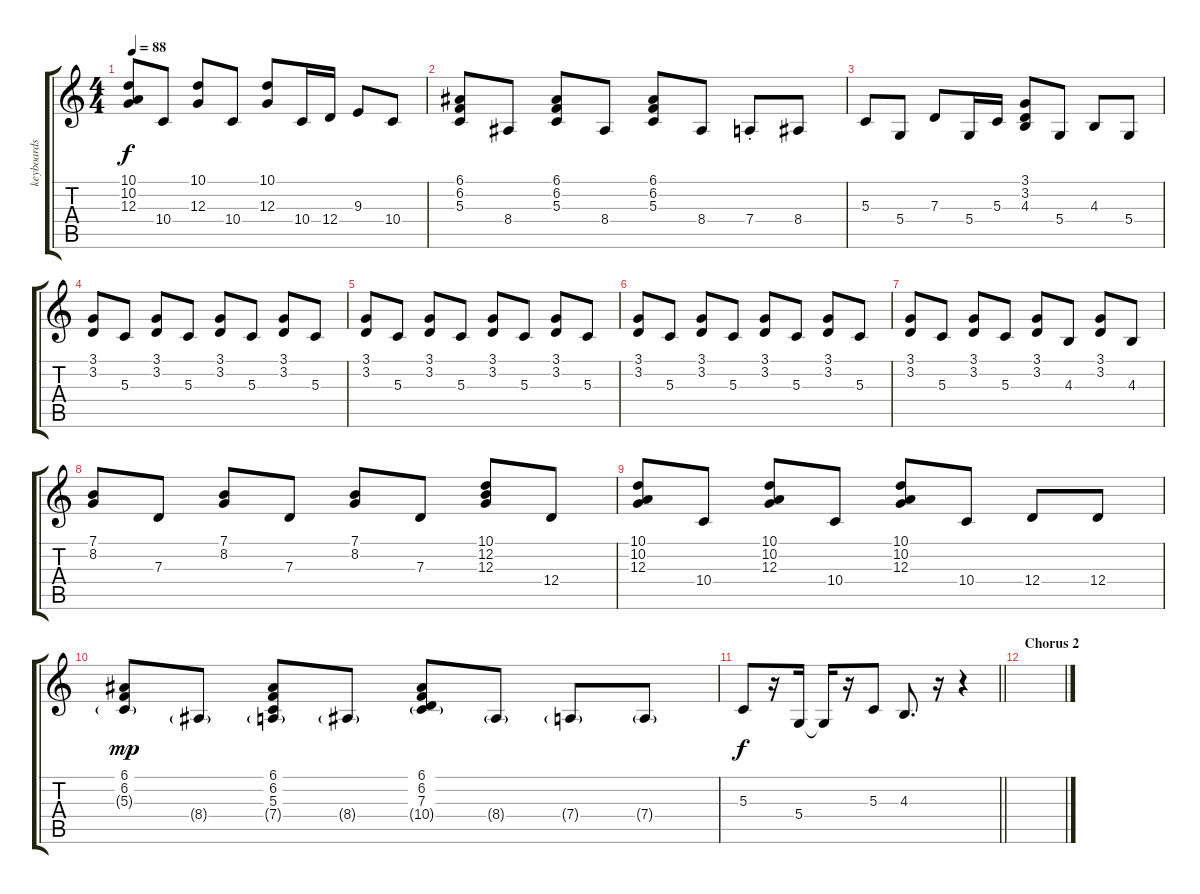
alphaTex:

\track ("keyboards" "keyboards") {instrument pad1newage}
\staff {score tabs}
\tuning (E4 B3 G3 D3 A2 E2) {hide}
\ts (4 4)
\tempo 88
\clef g2
\ks c
(10.1 10.2 12.3).8{dy f} 10.4.8 (10.1 12.3).8 10.4.8 (10.1 12.3).8 10.4.16 12.4.16 9.3.8 10.4.8 |
(6.1 6.2 5.3).8 8.4.8 (6.1 6.2 5.3).8 8.4.8 (6.1 6.2 5.3).8 8.4.8 7.4{st}.8 8.4.8 |
5.3.8 5.4.8 7.3.8 5.4.16 5.3.16 (3.1 3.2 4.3).8 5.4.8 4.3.8 5.4.8 |
(3.1 3.2).8 5.3.8 (3.1 3.2).8 5.3.8 (3.1 3.2).8 5.3.8 (3.1 3.2).8 5.3.8 |
(3.1 3.2).8 5.3.8 (3.1 3.2).8 5.3.8 (3.1 3.2).8 5.3.8 (3.1 3.2).8 5.3.8 |
(3.1 3.2).8 5.3.8 (3.1 3.2).8 5.3.8 (3.1 3.2).8 5.3.8 (3.1 3.2).8 5.3.8 |
(3.1 3.2).8 5.3.8 (3.1 3.2).8 5.3.8 (3.1 3.2).8 4.3.8 (3.1 3.2).8 4.3.8 |
(7.1 8.2).8 7.3.8 (7.1 8.2).8 7.3.8 (7.1 8.2).8 7.3.8 (10.1 12.2 12.3).8 12.4.8 |
(10.1 10.2 12.3).8 10.4.8 (10.1 10.2 12.3).8 10.4.8 (10.1 10.2 12.3).8 10.4.8 12.4.8 12.4.8 |
(6.1 6.2 5.3{g}).8{dy mp} 8.4{g}.8 (6.1 6.2 5.3 7.4{g}).8 8.4{g}.8 (6.1 6.2 7.3 10.4{g}).8 8.4{g}.8 7.4{g}.8 7.4{g}.8 |
\barLineRight lightlight
5.3.8{dy f} r.16 5.4.16 5.4{t}.16 r.16 5.3.8 4.3.8{d} r.16 r.4 |
\section ("" "Chorus 2")
